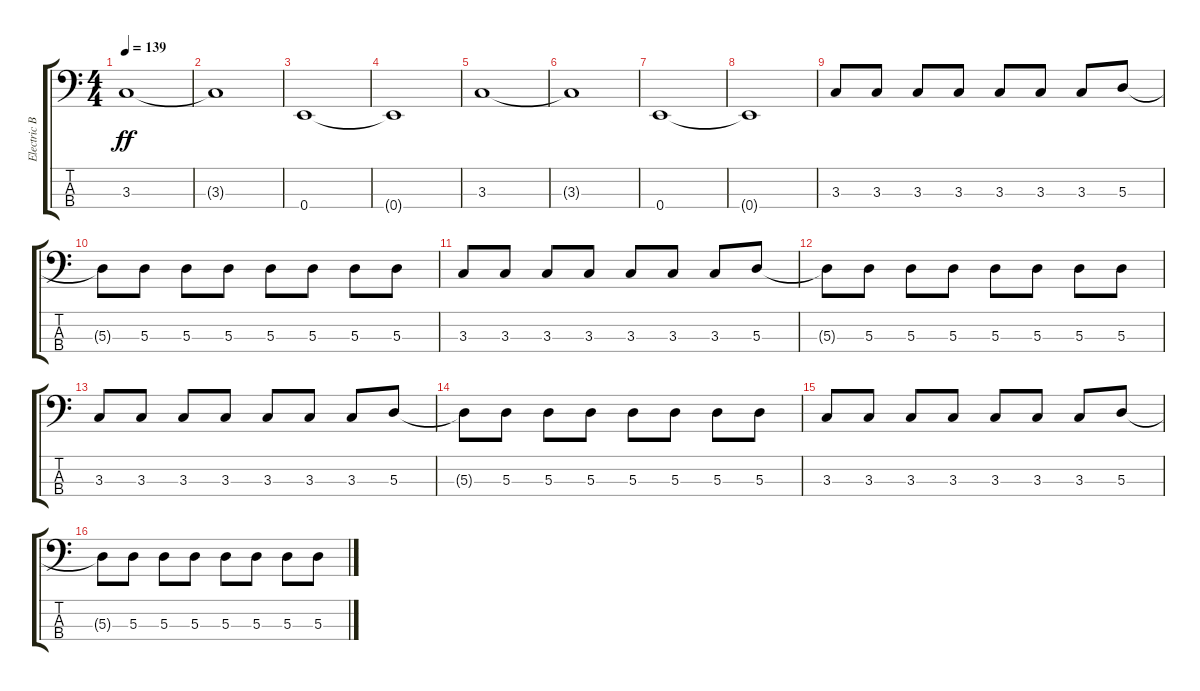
\track ("Electric Bass" "Electric B") {instrument electricbassfinger}
\staff {score tabs}
\tuning (G2 D2 A1 E1) {hide}
\ts (4 4)
\tempo 139
\clef f4
\ks c
3.3.1{dy ff} |
3.3{t}.1 |
0.4.1 |
0.4{t}.1 |
3.3.1 |
3.3{t}.1 |
0.4.1 |
0.4{t}.1 |
3.3.8{volume 6} 3.3.8 3.3.8 3.3.8 3.3.8 3.3.8 3.3.8 5.3.8 |
5.3{t}.8 5.3.8 5.3.8 5.3.8 5.3.8 5.3.8 5.3.8 5.3.8 |
3.3.8 3.3.8 3.3.8 3.3.8 3.3.8 3.3.8 3.3.8 5.3.8 |
5.3{t}.8 5.3.8 5.3.8 5.3.8 5.3.8 5.3.8 5.3.8 5.3.8 |
3.3.8 3.3.8 3.3.8 3.3.8 3.3.8 3.3.8 3.3.8 5.3.8 |
5.3{t}.8 5.3.8 5.3.8 5.3.8 5.3.8 5.3.8 5.3.8 5.3.8 |
3.3.8 3.3.8 3.3.8 3.3.8 3.3.8 3.3.8 3.3.8 5.3.8 |
5.3{t}.8 5.3.8 5.3.8 5.3.8 5.3.8 5.3.8 5.3.8 5.3.8
